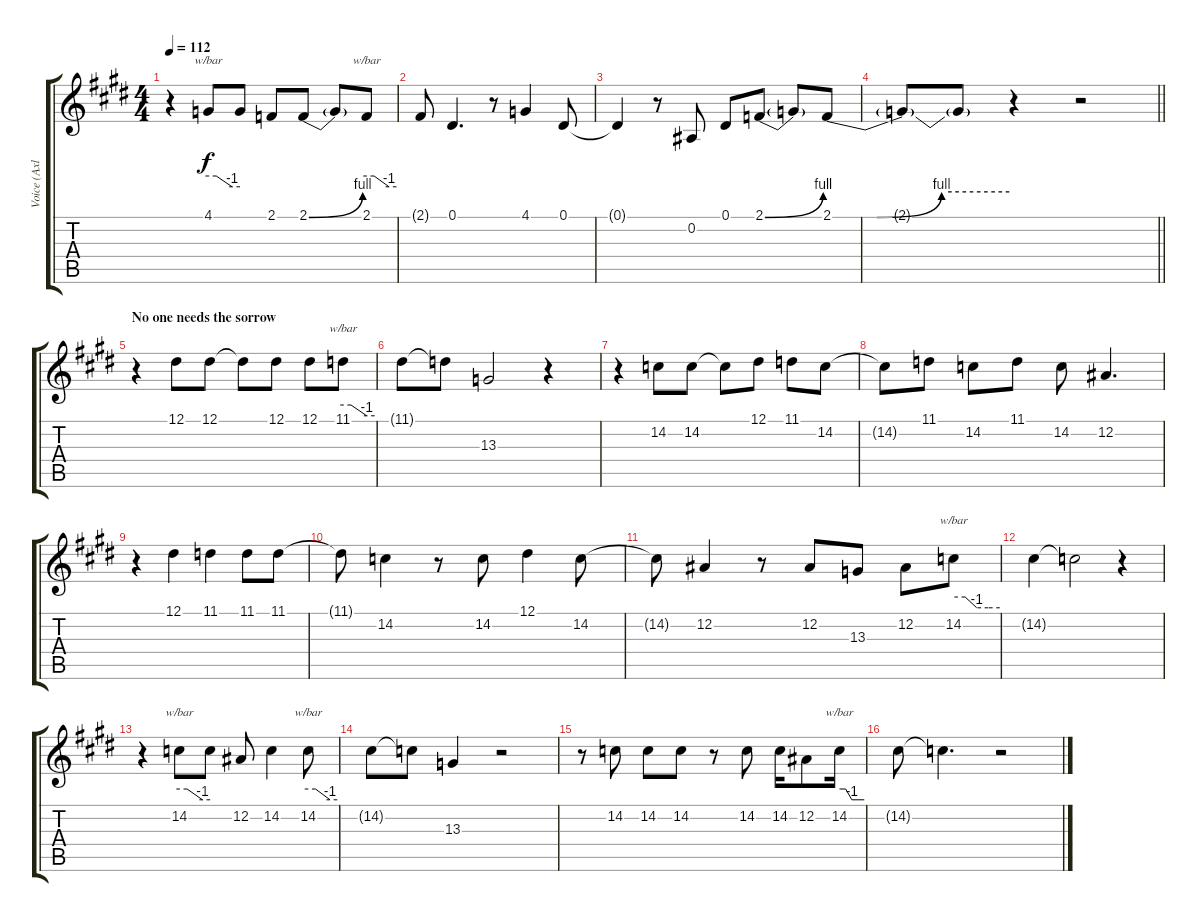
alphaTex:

\track ("Voice (Axl)" "Voice (Axl") {instrument lead2sawtooth}
\staff {score tabs}
\tuning (Eb4 Bb3 Gb3 Db3 Ab2 Eb2) {hide}
\ts (4 4)
\tempo 112
\clef g2
\ks e
r.4{dy f} 4.1.8{tbe (custom default 0 0 15 0 45 -4 60 -4)} 4.1{t}.8 2.1.8 2.1{be (bend 0 0 60 4)}.8 2.1{t}.8 2.1.8{tbe (custom default 0 0 15 0 45 -4 60 -4)} |
2.1{t}.8 0.1.4{d} r.8 4.1.4 0.1.8 |
0.1{t}.4 r.8 0.2.8 0.1.8 2.1{be (bend 0 0 60 4)}.8 2.1{t}.8 2.1{be (custom 0 0 15 0 37 4 60 4)}.8 |
\barLineRight lightlight
2.1{t}.8 2.1{t}.8 r.4 r.2 |
\section ("" "No one needs the sorrow")
r.4 12.1.8 12.1.8 12.1{t}.8 12.1.8 12.1.8 11.1.8{tbe (custom default 0 0 15 0 45 -4 60 -4)} |
11.1{t}.8 11.1{t}.8 13.3.2 r.4 |
r.4 14.2.8 14.2.8 14.2{t}.8 12.1.8 11.1.8 14.2.8 |
14.2{t}.8 11.1.8 14.2.8 11.1.8 14.2.8 12.2.4{d} |
r.4 12.1.4 11.1.4 11.1.8 11.1.8 |
11.1{t}.8 14.2.4 r.8 14.2.8 12.1.4 14.2.8 |
14.2{t}.8 12.2.4 r.8 12.2.8 13.3.8 12.2.8 14.2.8{tbe (custom default 0 0 15 0 30 -4 45 -4 60 -4)} |
14.2{t}.4 14.2{t}.2 r.4 |
r.4 14.2.8{tbe (custom default 0 0 15 0 45 -4 60 -4)} 14.2{t}.8 12.2.8 14.2.4 14.2.8{tbe (custom default 0 0 15 0 45 -4 60 -4)} |
14.2{t}.8 14.2{t}.8 13.3.4 r.2 |
r.8 14.2.8 14.2.8 14.2.8 r.8 14.2.8 14.2.16 12.2.8 14.2.16{tbe (custom default 0 0 15 0 30 -4 45 -4 60 -4)} |
14.2{t}.8 14.2{t}.4{d} r.2
